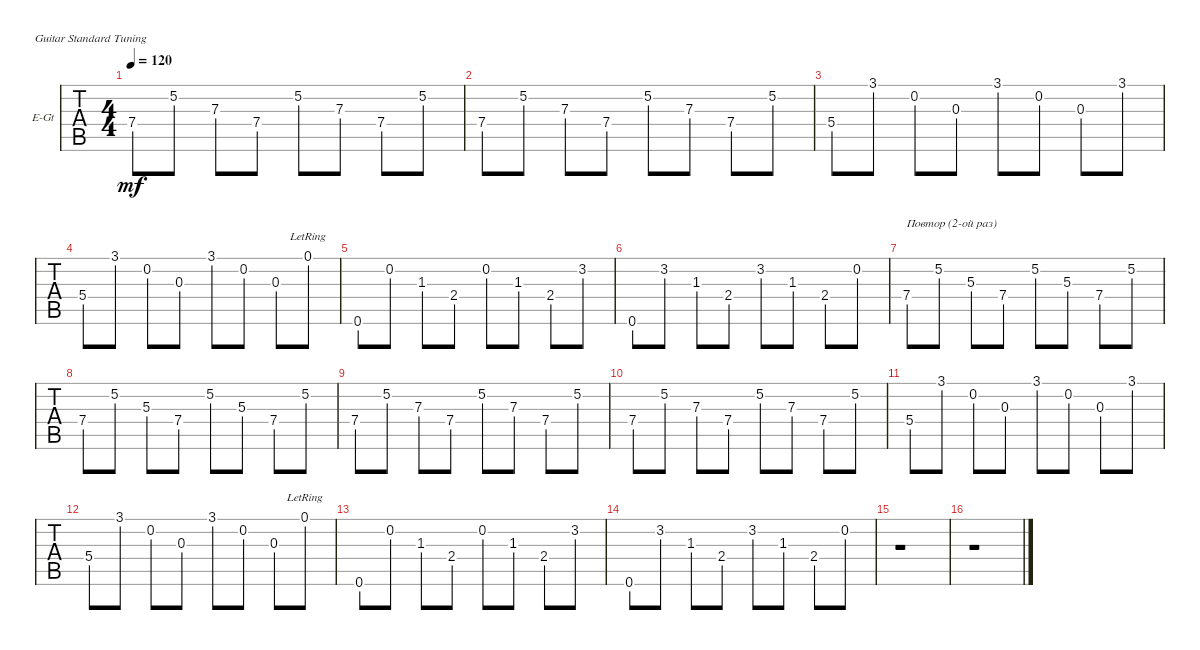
\defaultSystemsLayout 4
\bracketExtendMode groupsimilarinstruments
\firstSystemTrackNameOrientation horizontal
\otherSystemsTrackNameOrientation horizontal
\track ("Electric Guitar" "E-Gt") {instrument electricguitarclean}
\staff {tabs}
\tuning (E4 B3 G3 D3 A2 E2)
\ts (4 4)
\tempo 120
\clef g2
\ks c
7.4.8{dy mf} 5.2.8 7.3.8 7.4.8 5.2.8 7.3.8 7.4.8 5.2.8 |
7.4.8 5.2.8 7.3.8 7.4.8 5.2.8 7.3.8 7.4.8 5.2.8 |
5.4.8 3.1.8 0.2.8 0.3.8 3.1.8 0.2.8 0.3.8 3.1.8 |
5.4.8 3.1.8 0.2.8 0.3.8 3.1.8 0.2.8 0.3.8 0.1{lr}.8 |
0.6.8 0.2.8 1.3.8 2.4.8 0.2.8 1.3.8 2.4.8 3.2.8 |
0.6.8 3.2.8 1.3.8 2.4.8 3.2.8 1.3.8 2.4.8 0.2.8 |
7.4.8{txt "Повтор (2-ой раз)"} 5.2.8 5.3.8 7.4.8 5.2.8 5.3.8 7.4.8 5.2.8 |
7.4.8 5.2.8 5.3.8 7.4.8 5.2.8 5.3.8 7.4.8 5.2.8 |
7.4.8 5.2.8 7.3.8 7.4.8 5.2.8 7.3.8 7.4.8 5.2.8 |
7.4.8 5.2.8 7.3.8 7.4.8 5.2.8 7.3.8 7.4.8 5.2.8 |
5.4.8 3.1.8 0.2.8 0.3.8 3.1.8 0.2.8 0.3.8 3.1.8 |
5.4.8 3.1.8 0.2.8 0.3.8 3.1.8 0.2.8 0.3.8 0.1{lr}.8 |
0.6.8 0.2.8 1.3.8 2.4.8 0.2.8 1.3.8 2.4.8 3.2.8 |
0.6.8 3.2.8 1.3.8 2.4.8 3.2.8 1.3.8 2.4.8 0.2.8 |
r.1 |
r.1
